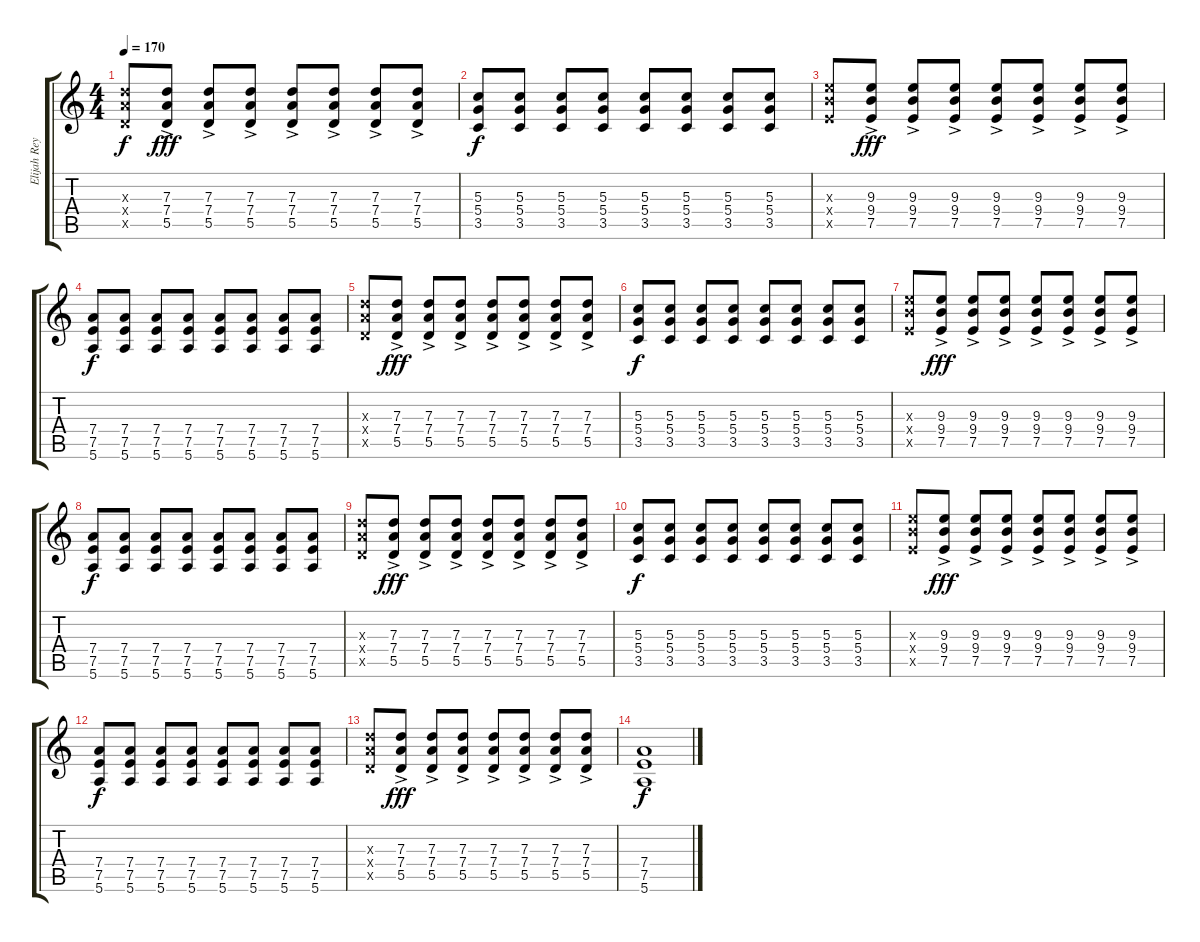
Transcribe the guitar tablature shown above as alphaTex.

\track ("Elijah Reyes" "Elijah Rey") {instrument overdrivenguitar}
\staff {score tabs}
\tuning (E4 B3 G3 D3 A2 E2) {hide}
\ts (4 4)
\tempo 170
\clef g2
\ks c
(7.3{x} 7.4{x} 5.5{x}).8{dy f} (7.3 7.4 5.5{ac}).8{dy fff} (7.3 7.4 5.5{ac}).8 (7.3 7.4 5.5{ac}).8 (7.3 7.4 5.5{ac}).8 (7.3 7.4 5.5{ac}).8 (7.3 7.4 5.5{ac}).8 (7.3 7.4 5.5{ac}).8 |
(5.3 5.4 3.5).8{dy f} (5.3 5.4 3.5).8 (5.3 5.4 3.5).8 (5.3 5.4 3.5).8 (5.3 5.4 3.5).8 (5.3 5.4 3.5).8 (5.3 5.4 3.5).8 (5.3 5.4 3.5).8 |
(9.3{x} 9.4{x} 7.5{x}).8 (9.3 9.4 7.5{ac}).8{dy fff} (9.3 9.4 7.5{ac}).8 (9.3 9.4 7.5{ac}).8 (9.3 9.4 7.5{ac}).8 (9.3 9.4 7.5{ac}).8 (9.3 9.4 7.5{ac}).8 (9.3 9.4 7.5{ac}).8 |
(7.4 7.5 5.6).8{dy f} (7.4 7.5 5.6).8 (7.4 7.5 5.6).8 (7.4 7.5 5.6).8 (7.4 7.5 5.6).8 (7.4 7.5 5.6).8 (7.4 7.5 5.6).8 (7.4 7.5 5.6).8 |
(7.3{x} 7.4{x} 5.5{x}).8 (7.3 7.4 5.5{ac}).8{dy fff} (7.3 7.4 5.5{ac}).8 (7.3 7.4 5.5{ac}).8 (7.3 7.4 5.5{ac}).8 (7.3 7.4 5.5{ac}).8 (7.3 7.4 5.5{ac}).8 (7.3 7.4 5.5{ac}).8 |
(5.3 5.4 3.5).8{dy f} (5.3 5.4 3.5).8 (5.3 5.4 3.5).8 (5.3 5.4 3.5).8 (5.3 5.4 3.5).8 (5.3 5.4 3.5).8 (5.3 5.4 3.5).8 (5.3 5.4 3.5).8 |
(9.3{x} 9.4{x} 7.5{x}).8 (9.3 9.4 7.5{ac}).8{dy fff} (9.3 9.4 7.5{ac}).8 (9.3 9.4 7.5{ac}).8 (9.3 9.4 7.5{ac}).8 (9.3 9.4 7.5{ac}).8 (9.3 9.4 7.5{ac}).8 (9.3 9.4 7.5{ac}).8 |
(7.4 7.5 5.6).8{dy f} (7.4 7.5 5.6).8 (7.4 7.5 5.6).8 (7.4 7.5 5.6).8 (7.4 7.5 5.6).8 (7.4 7.5 5.6).8 (7.4 7.5 5.6).8 (7.4 7.5 5.6).8 |
(7.3{x} 7.4{x} 5.5{x}).8 (7.3 7.4 5.5{ac}).8{dy fff} (7.3 7.4 5.5{ac}).8 (7.3 7.4 5.5{ac}).8 (7.3 7.4 5.5{ac}).8 (7.3 7.4 5.5{ac}).8 (7.3 7.4 5.5{ac}).8 (7.3 7.4 5.5{ac}).8 |
(5.3 5.4 3.5).8{dy f} (5.3 5.4 3.5).8 (5.3 5.4 3.5).8 (5.3 5.4 3.5).8 (5.3 5.4 3.5).8 (5.3 5.4 3.5).8 (5.3 5.4 3.5).8 (5.3 5.4 3.5).8 |
(9.3{x} 9.4{x} 7.5{x}).8 (9.3 9.4 7.5{ac}).8{dy fff} (9.3 9.4 7.5{ac}).8 (9.3 9.4 7.5{ac}).8 (9.3 9.4 7.5{ac}).8 (9.3 9.4 7.5{ac}).8 (9.3 9.4 7.5{ac}).8 (9.3 9.4 7.5{ac}).8 |
(7.4 7.5 5.6).8{dy f} (7.4 7.5 5.6).8 (7.4 7.5 5.6).8 (7.4 7.5 5.6).8 (7.4 7.5 5.6).8 (7.4 7.5 5.6).8 (7.4 7.5 5.6).8 (7.4 7.5 5.6).8 |
(7.3{x} 7.4{x} 5.5{x}).8 (7.3 7.4 5.5{ac}).8{dy fff} (7.3 7.4 5.5{ac}).8 (7.3 7.4 5.5{ac}).8 (7.3 7.4 5.5{ac}).8 (7.3 7.4 5.5{ac}).8 (7.3 7.4 5.5{ac}).8 (7.3 7.4 5.5{ac}).8 |
(7.4 7.5 5.6).1{dy f}
